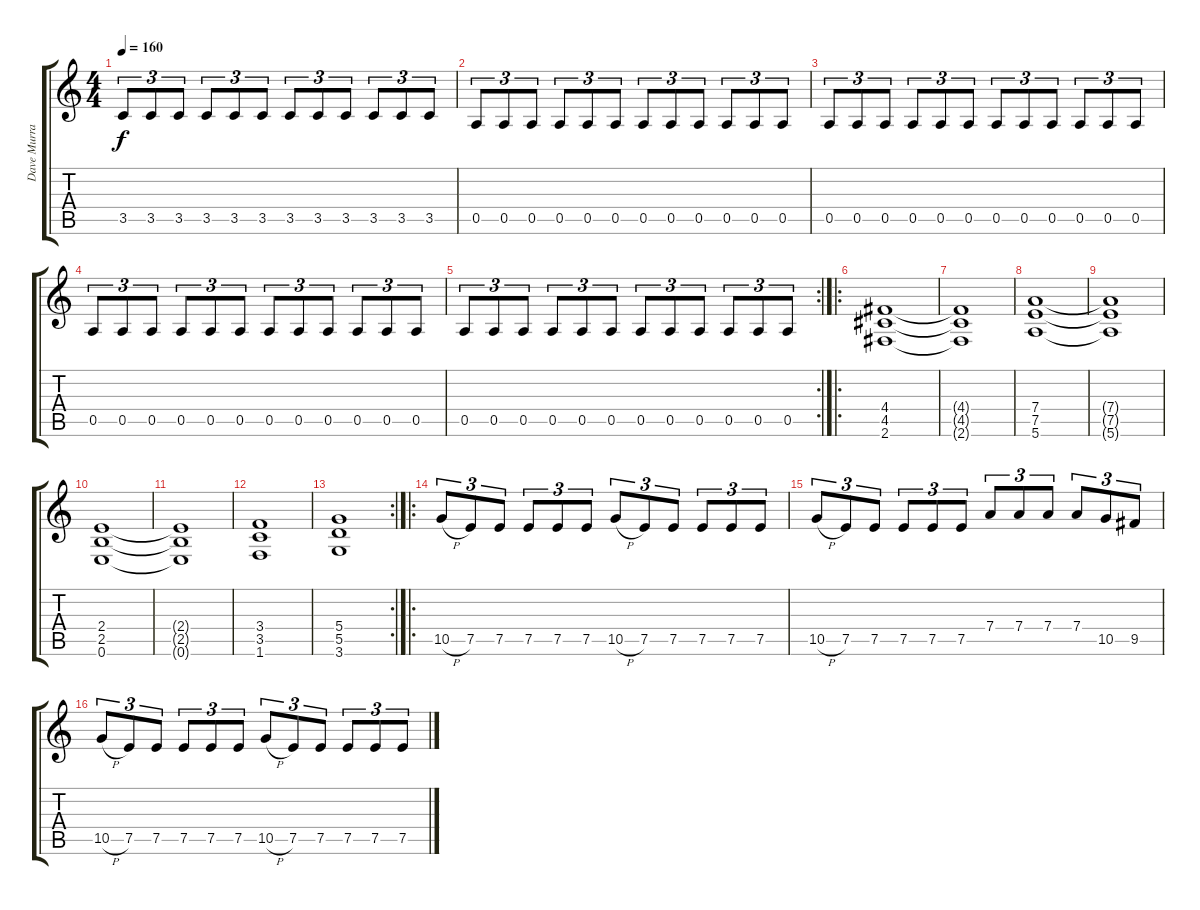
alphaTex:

\track ("Dave Murray" "Dave Murra") {instrument distortionguitar}
\staff {score tabs}
\tuning (E4 B3 G3 D3 A2 E2) {hide}
\ts (4 4)
\tempo 160
\clef g2
\ks c
3.5.8{tu (3 2) dy f} 3.5.8{tu (3 2)} 3.5.8{tu (3 2)} 3.5.8{tu (3 2)} 3.5.8{tu (3 2)} 3.5.8{tu (3 2)} 3.5.8{tu (3 2)} 3.5.8{tu (3 2)} 3.5.8{tu (3 2)} 3.5.8{tu (3 2)} 3.5.8{tu (3 2)} 3.5.8{tu (3 2)} |
0.5.8{tu (3 2)} 0.5.8{tu (3 2)} 0.5.8{tu (3 2)} 0.5.8{tu (3 2)} 0.5.8{tu (3 2)} 0.5.8{tu (3 2)} 0.5.8{tu (3 2)} 0.5.8{tu (3 2)} 0.5.8{tu (3 2)} 0.5.8{tu (3 2)} 0.5.8{tu (3 2)} 0.5.8{tu (3 2)} |
0.5.8{tu (3 2)} 0.5.8{tu (3 2)} 0.5.8{tu (3 2)} 0.5.8{tu (3 2)} 0.5.8{tu (3 2)} 0.5.8{tu (3 2)} 0.5.8{tu (3 2)} 0.5.8{tu (3 2)} 0.5.8{tu (3 2)} 0.5.8{tu (3 2)} 0.5.8{tu (3 2)} 0.5.8{tu (3 2)} |
0.5.8{tu (3 2)} 0.5.8{tu (3 2)} 0.5.8{tu (3 2)} 0.5.8{tu (3 2)} 0.5.8{tu (3 2)} 0.5.8{tu (3 2)} 0.5.8{tu (3 2)} 0.5.8{tu (3 2)} 0.5.8{tu (3 2)} 0.5.8{tu (3 2)} 0.5.8{tu (3 2)} 0.5.8{tu (3 2)} |
\rc 2
0.5.8{tu (3 2)} 0.5.8{tu (3 2)} 0.5.8{tu (3 2)} 0.5.8{tu (3 2)} 0.5.8{tu (3 2)} 0.5.8{tu (3 2)} 0.5.8{tu (3 2)} 0.5.8{tu (3 2)} 0.5.8{tu (3 2)} 0.5.8{tu (3 2)} 0.5.8{tu (3 2)} 0.5.8{tu (3 2)} |
\ro
(4.4 4.5 2.6).1 |
(4.4{t} 4.5{t} 2.6{t}).1 |
(7.4 7.5 5.6).1 |
(7.4{t} 7.5{t} 5.6{t}).1 |
(2.4 2.5 0.6).1 |
(2.4{t} 2.5{t} 0.6{t}).1 |
(3.4 3.5 1.6).1 |
\rc 2
(5.4 5.5 3.6).1 |
\ro
10.5{h}.8{tu (3 2)} 7.5.8{tu (3 2)} 7.5.8{tu (3 2)} 7.5.8{tu (3 2)} 7.5.8{tu (3 2)} 7.5.8{tu (3 2)} 10.5{h}.8{tu (3 2)} 7.5.8{tu (3 2)} 7.5.8{tu (3 2)} 7.5.8{tu (3 2)} 7.5.8{tu (3 2)} 7.5.8{tu (3 2)} |
10.5{h}.8{tu (3 2)} 7.5.8{tu (3 2)} 7.5.8{tu (3 2)} 7.5.8{tu (3 2)} 7.5.8{tu (3 2)} 7.5.8{tu (3 2)} 7.4.8{tu (3 2)} 7.4.8{tu (3 2)} 7.4.8{tu (3 2)} 7.4.8{tu (3 2)} 10.5.8{tu (3 2)} 9.5.8{tu (3 2)} |
10.5{h}.8{tu (3 2)} 7.5.8{tu (3 2)} 7.5.8{tu (3 2)} 7.5.8{tu (3 2)} 7.5.8{tu (3 2)} 7.5.8{tu (3 2)} 10.5{h}.8{tu (3 2)} 7.5.8{tu (3 2)} 7.5.8{tu (3 2)} 7.5.8{tu (3 2)} 7.5.8{tu (3 2)} 7.5.8{tu (3 2)}
